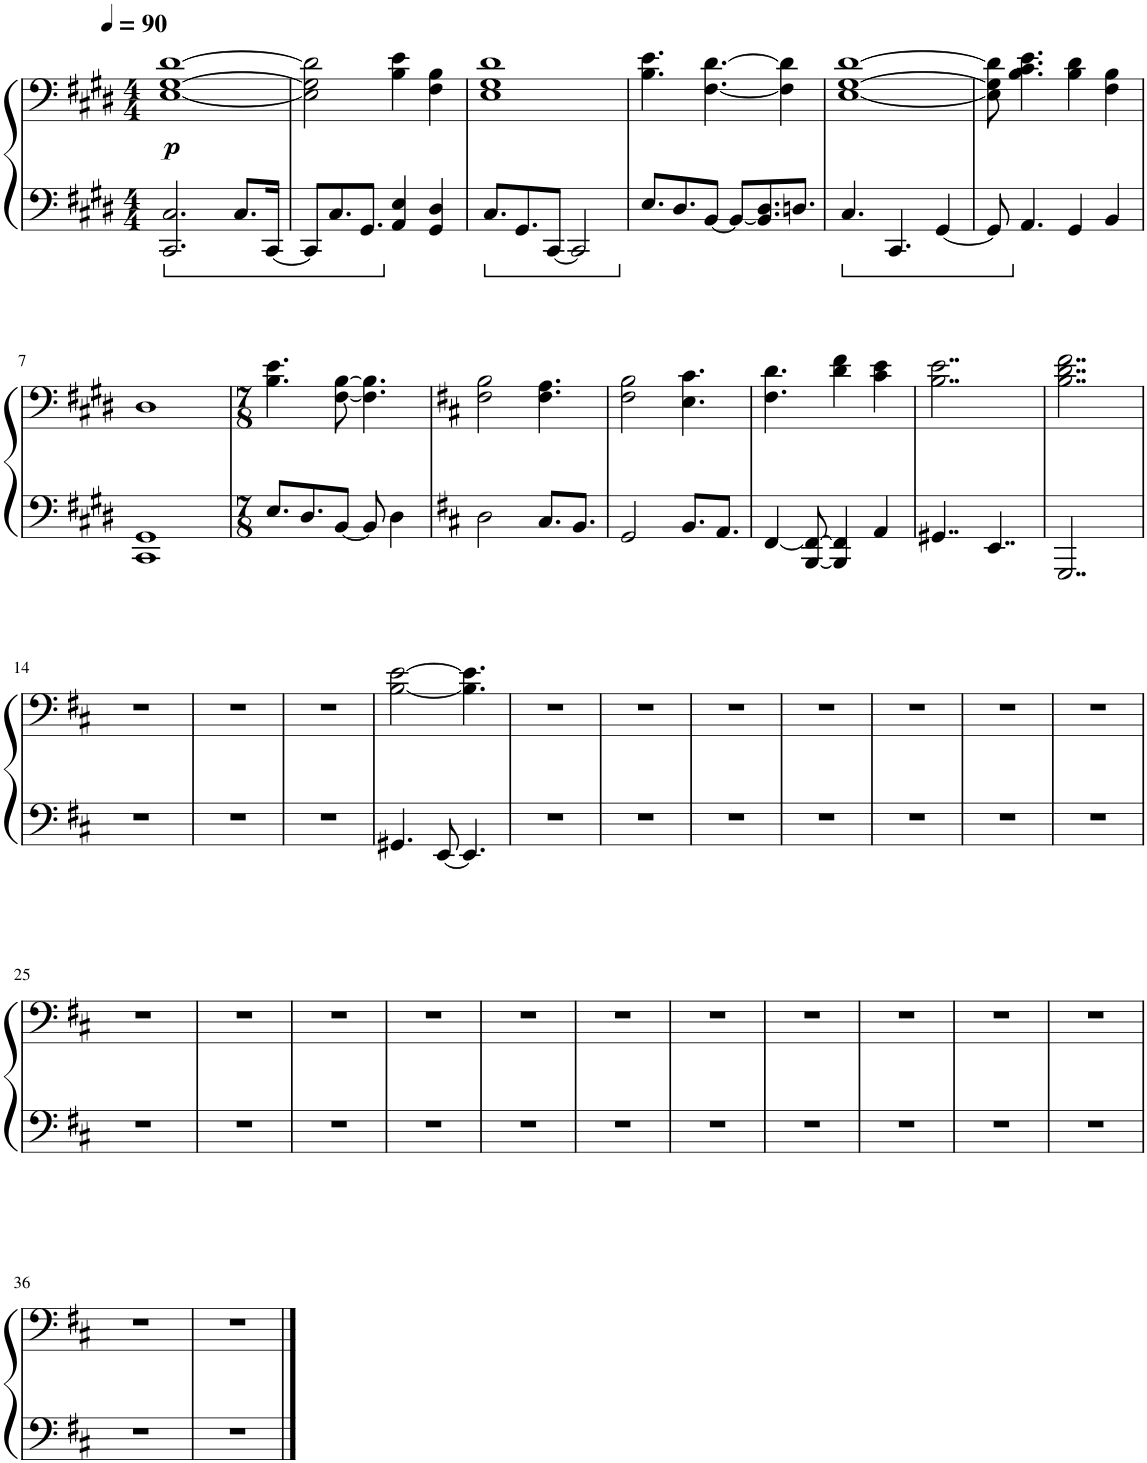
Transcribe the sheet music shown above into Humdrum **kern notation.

**kern	**kern	**dynam
*part1	*part1	*part1
*staff2	*staff1	*staff1/2
*I"Piano	*	*
*I'Pno.	*	*
*clefF4	*clefF4	*
*k[f#c#g#d#]	*k[f#c#g#d#]	*
*M4/4	*M4/4	*
*MM90	*MM90	*
=1	=1	=1
!	!	!LO:DY:b
2.CC#/ 2.C#/	[1E [1G# [1d#	p
8.C#/L	.	.
[16CC#/Jk	.	.
=2	=2	=2
8CC#/L]	2E\] 2G#\] 2d#\]	.
8.C#/	.	.
8.GG#/J	.	.
4AA/ 4E/	4B\ 4e\	.
4GG#/ 4D#/	4F#\ 4B\	.
=3	=3	=3
8.C#/L	1E 1G# 1d#	.
8.GG#/	.	.
[8CC#/J	.	.
2CC#/]	.	.
=4	=4	=4
8.E/L	4.B\ 4.e\	.
8.D#/	.	.
[8BB/J	[4.F#\ [4.d#\	.
8BB/L_	.	.
8.BB/] 8.D#/	.	.
.	4F#\] 4d#\]	.
8.Dn/J	.	.
=5	=5	=5
4.C#/	[1E [1G# [1d#	.
4.CC#/	.	.
[4GG#/	.	.
=6	=6	=6
8GG#/]	8E\] 8G#\] 8d#\]	.
4.AA/	4.B\ 4.c#\ 4.e\	.
4GG#/	4B\ 4d#\	.
4BB/	4F#\ 4B\	.
!!LO:LB:g=z
=7	=7	=7
1CC# 1GG#	1D#	.
=8	=8	=8
*M7/8	*M7/8	*
8.E/L	4.B\ 4.e\	.
8.D#/	.	.
[8BB/J	[8F#\ [8B\	.
8BB/]	4.F#\] 4.B\]	.
4D#\	.	.
=9	=9	=9
*k[f#c#]	*k[f#c#]	*
2D\	2F#\ 2B\	.
8.C#/L	4.F#\ 4.A\	.
8.BB/J	.	.
=10	=10	=10
2GG/	2F#\ 2B\	.
8.BB/L	4.E\ 4.c#\	.
8.AA/J	.	.
=11	=11	=11
[4FF#/	4.F#\ 4.d\	.
[8BBB/ 8FF#/_	.	.
4BBB/] 4FF#/]	4d\ 4f#\	.
4AA/	4c#\ 4e\	.
=12	=12	=12
4..GG#X/	2..B\ 2..e\	.
4..EE/	.	.
=13	=13	=13
2..GGG/	2..B\ 2..d\ 2..f#\	.
!!LO:LB:g=z
=14	=14	=14
2..r	2..r	.
=15	=15	=15
2..r	2..r	.
=16	=16	=16
2..r	2..r	.
=17	=17	=17
4.GG#X/	[2B\ [2e\	.
[8EE/	.	.
4.EE/]	4.B\] 4.e\]	.
=18	=18	=18
2..r	2..r	.
=19	=19	=19
2..r	2..r	.
=20	=20	=20
2..r	2..r	.
=21	=21	=21
2..r	2..r	.
=22	=22	=22
2..r	2..r	.
=23	=23	=23
2..r	2..r	.
=24	=24	=24
2..r	2..r	.
!!LO:LB:g=z
=25	=25	=25
2..r	2..r	.
=26	=26	=26
2..r	2..r	.
=27	=27	=27
2..r	2..r	.
=28	=28	=28
2..r	2..r	.
=29	=29	=29
2..r	2..r	.
=30	=30	=30
2..r	2..r	.
=31	=31	=31
2..r	2..r	.
=32	=32	=32
2..r	2..r	.
=33	=33	=33
2..r	2..r	.
=34	=34	=34
2..r	2..r	.
=35	=35	=35
2..r	2..r	.
!!LO:LB:g=z
=36	=36	=36
2..r	2..r	.
=37	=37	=37
2..r	2..r	.
==	==	==
*-	*-	*-
